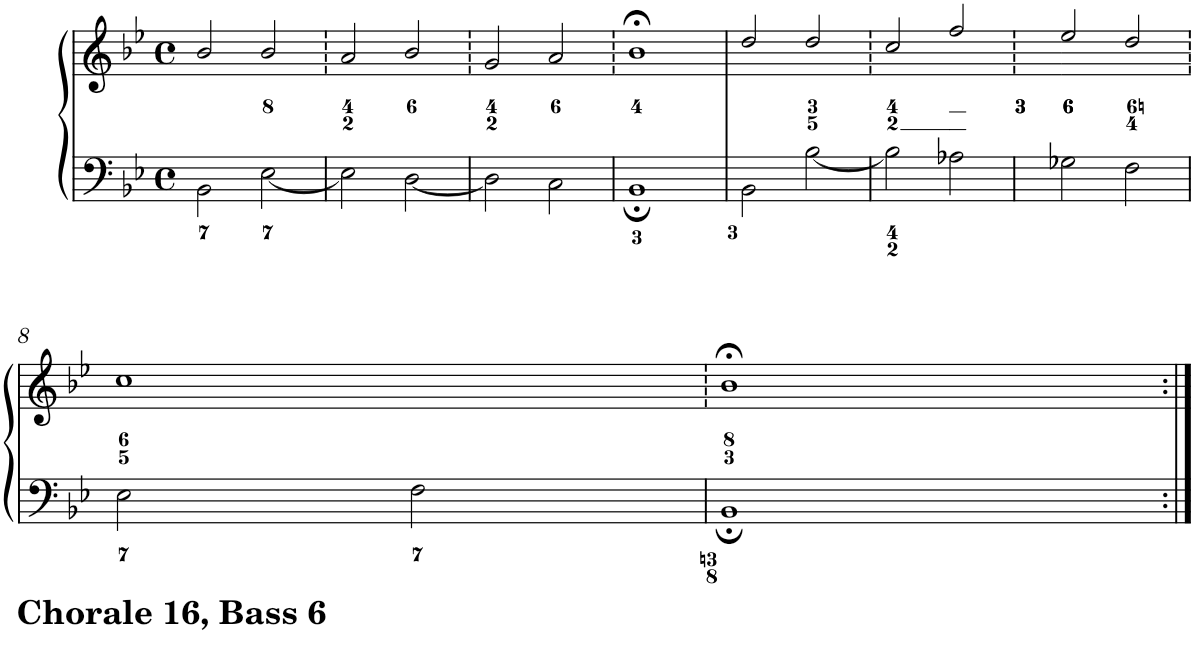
**kern	**kern
*part1	*part1
*staff2	*staff1
*I"Piano	*
*I'Pno.	*
*clefF4	*clefG2
*k[b-e-]	*k[b-e-]
*B-:	*B-:
*M4/4	*M4/4
*met(c)	*met(c)
=1	=1
2BB-\	2b-/
[<2E-\	2b-/
=2	=2
2E-\]	2a/
[<2D\	2b-/
=3	=3
2D\]	2g/
2C\	2a/
=4	=4
1BB-;	1b-;<
=5	=5
2BB-\	2dd/
[<2B-\	2dd/
=6	=6
2B-\]	2cc/
2A-X\	2ff/
=7	=7
2G-X\	2ee-/
2F\	2dd/
!!LO:LB:g=z
=8	=8
2E-\	1cc
2F\	.
=9	=9
1BB-;	1b-;<
=:|!	=:|!
*-	*-
